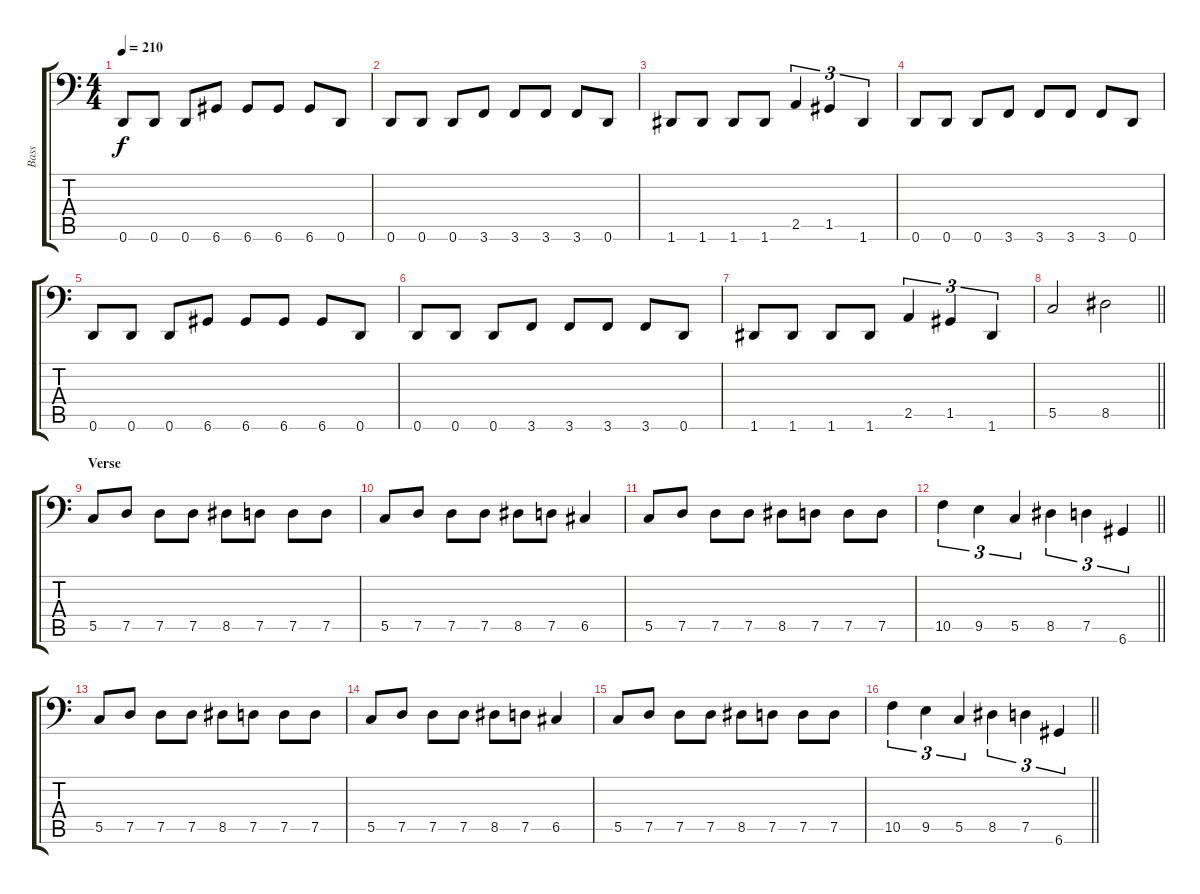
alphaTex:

\track ("Bass" "Bass") {instrument electricbassfinger}
\staff {score tabs}
\tuning (D3 A2 F2 C2 G1 D1) {hide}
\ts (4 4)
\tempo 210
\clef f4
\ks c
0.6.8{dy f} 0.6.8 0.6.8 6.6.8 6.6.8 6.6.8 6.6.8 0.6.8 |
0.6.8 0.6.8 0.6.8 3.6.8 3.6.8 3.6.8 3.6.8 0.6.8 |
1.6.8 1.6.8 1.6.8 1.6.8 2.5.4{tu (3 2)} 1.5.4{tu (3 2)} 1.6.4{tu (3 2)} |
0.6.8 0.6.8 0.6.8 3.6.8 3.6.8 3.6.8 3.6.8 0.6.8 |
0.6.8 0.6.8 0.6.8 6.6.8 6.6.8 6.6.8 6.6.8 0.6.8 |
0.6.8 0.6.8 0.6.8 3.6.8 3.6.8 3.6.8 3.6.8 0.6.8 |
1.6.8 1.6.8 1.6.8 1.6.8 2.5.4{tu (3 2)} 1.5.4{tu (3 2)} 1.6.4{tu (3 2)} |
\barLineRight lightlight
5.5.2 8.5.2 |
\section ("" "Verse")
5.5.8 7.5.8 7.5.8 7.5.8 8.5.8 7.5.8 7.5.8 7.5.8 |
5.5.8 7.5.8 7.5.8 7.5.8 8.5.8 7.5.8 6.5.4 |
5.5.8 7.5.8 7.5.8 7.5.8 8.5.8 7.5.8 7.5.8 7.5.8 |
\barLineRight lightlight
10.5.4{tu (3 2)} 9.5.4{tu (3 2)} 5.5.4{tu (3 2)} 8.5.4{tu (3 2)} 7.5.4{tu (3 2)} 6.6.4{tu (3 2)} |
5.5.8 7.5.8 7.5.8 7.5.8 8.5.8 7.5.8 7.5.8 7.5.8 |
5.5.8 7.5.8 7.5.8 7.5.8 8.5.8 7.5.8 6.5.4 |
5.5.8 7.5.8 7.5.8 7.5.8 8.5.8 7.5.8 7.5.8 7.5.8 |
\barLineRight lightlight
10.5.4{tu (3 2)} 9.5.4{tu (3 2)} 5.5.4{tu (3 2)} 8.5.4{tu (3 2)} 7.5.4{tu (3 2)} 6.6.4{tu (3 2)}
